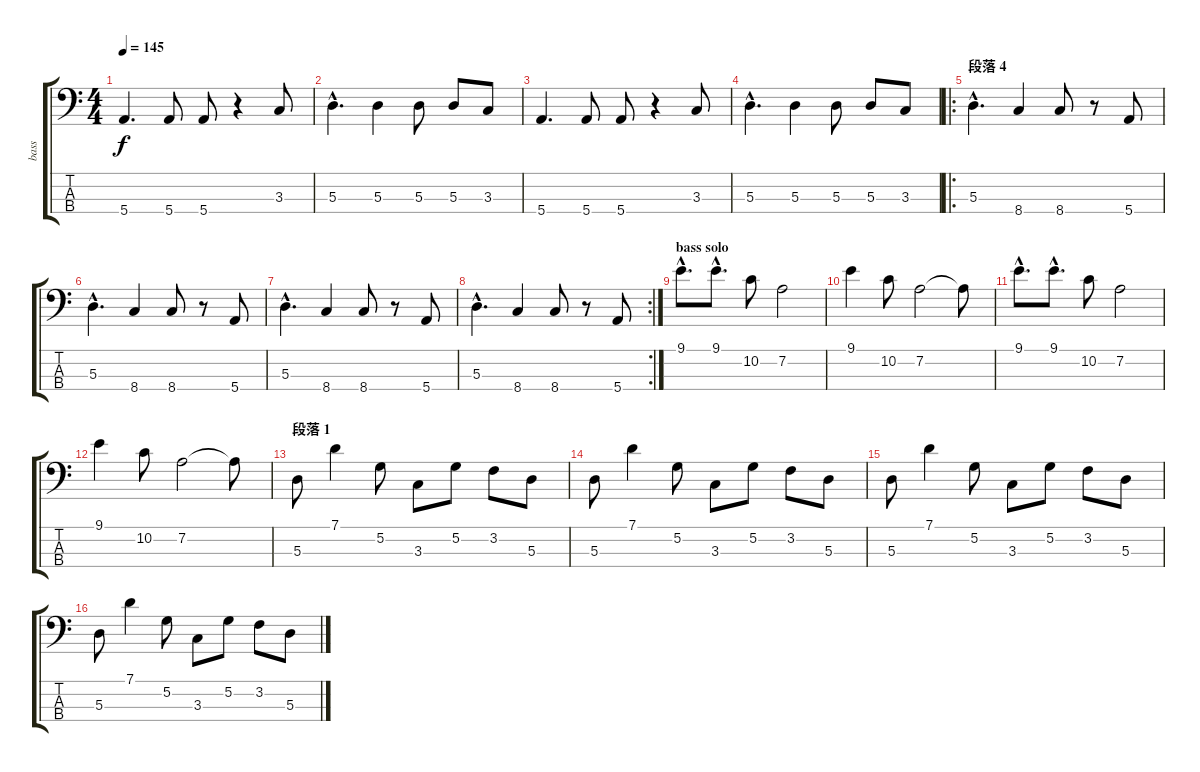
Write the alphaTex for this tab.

\track ("bass" "bass") {instrument electricbasspick}
\staff {score tabs}
\tuning (G2 D2 A1 E1) {hide}
\ts (4 4)
\tempo 145
\clef f4
\ks c
5.4.4{d dy f} 5.4.8 5.4.8 r.4 3.3.8 |
5.3{hac}.4{d} 5.3.4 5.3.8 5.3.8 3.3.8 |
5.4.4{d} 5.4.8 5.4.8 r.4 3.3.8 |
5.3{hac}.4{d} 5.3.4 5.3.8 5.3.8 3.3.8 |
\ro
\section ("" "段落 4")
5.3{hac}.4{d} 8.4.4 8.4.8 r.8 5.4.8 |
5.3{hac}.4{d} 8.4.4 8.4.8 r.8 5.4.8 |
5.3{hac}.4{d} 8.4.4 8.4.8 r.8 5.4.8 |
\rc 2
5.3{hac}.4{d} 8.4.4 8.4.8 r.8 5.4.8 |
\section ("" "bass solo")
9.1{hac}.8{d} 9.1{hac}.8{d} 10.2.8 7.2.2 |
9.1.4 10.2.8 7.2.2 7.2{t}.8 |
9.1{hac}.8{d} 9.1{hac}.8{d} 10.2.8 7.2.2 |
9.1.4 10.2.8 7.2.2 7.2{t}.8 |
\section ("" "段落 1")
5.3.8 7.1.4 5.2.8 3.3.8 5.2.8 3.2.8 5.3.8 |
5.3.8 7.1.4 5.2.8 3.3.8 5.2.8 3.2.8 5.3.8 |
5.3.8 7.1.4 5.2.8 3.3.8 5.2.8 3.2.8 5.3.8 |
5.3.8 7.1.4 5.2.8 3.3.8 5.2.8 3.2.8 5.3.8
